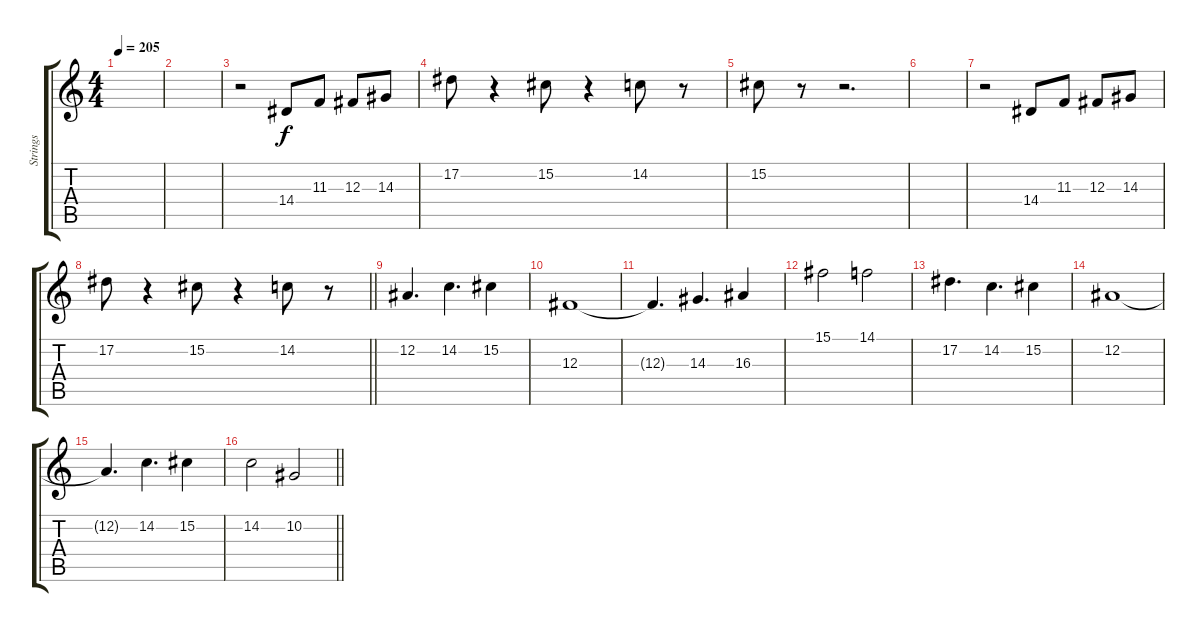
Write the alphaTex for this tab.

\track ("Strings" "Strings") {instrument stringensemble1}
\staff {score tabs}
\tuning (Eb4 Bb3 Gb3 Db3 Ab2 Db2) {hide}
\ts (4 4)
\tempo 205
\clef g2
\ks c
|
|
r.2 14.4.8 11.3.8 12.3.8 14.3.8 |
17.2.8 r.4 15.2.8 r.4 14.2.8 r.8 |
15.2.8 r.8 r.2{d} |
|
r.2 14.4.8 11.3.8 12.3.8 14.3.8 |
\barLineRight lightlight
17.2.8 r.4 15.2.8 r.4 14.2.8 r.8 |
12.2.4{d} 14.2.4{d} 15.2.4 |
12.3.1 |
12.3{t}.4{d} 14.3.4{d} 16.3.4 |
15.1.2 14.1.2 |
17.2.4{d} 14.2.4{d} 15.2.4 |
12.2.1 |
12.2{t}.4{d} 14.2.4{d} 15.2.4 |
\barLineRight lightlight
14.2.2 10.2.2
